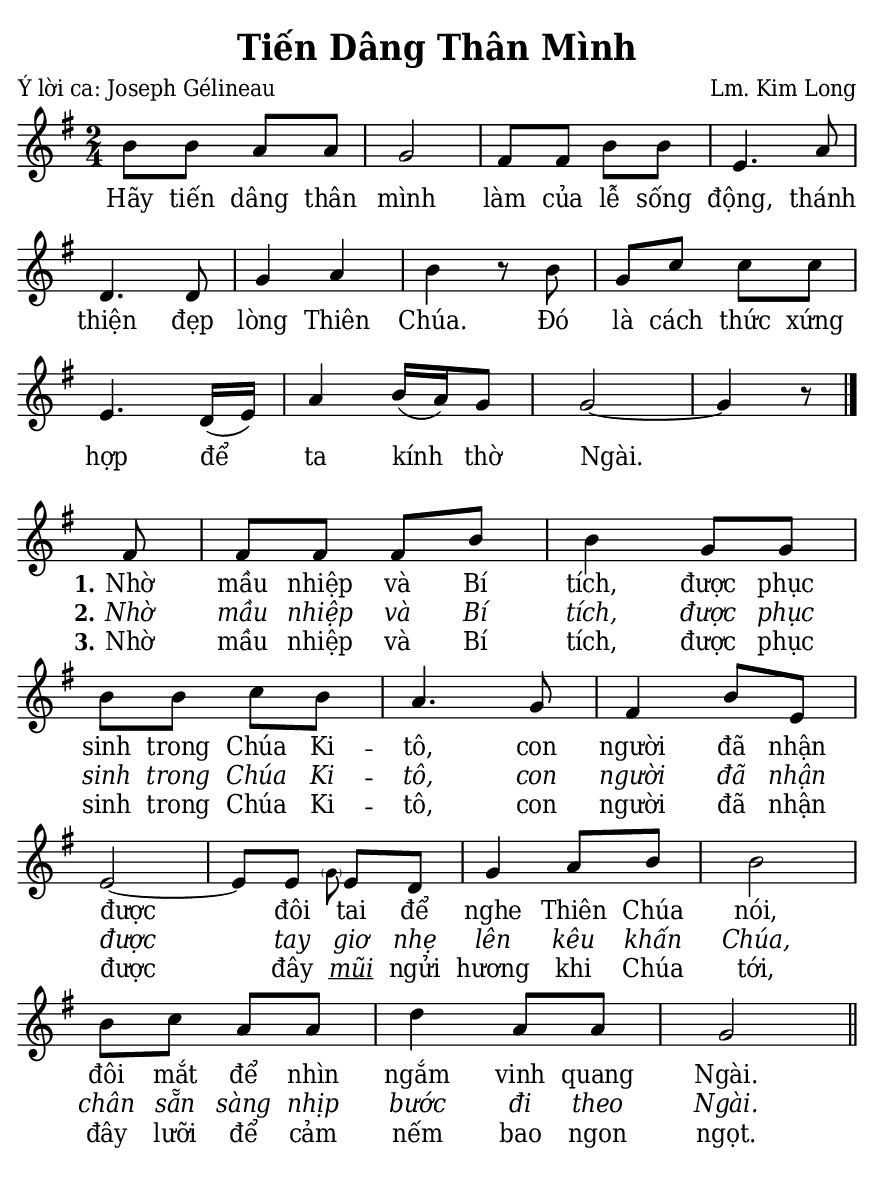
% Cài đặt chung
\version "2.24.3"
\include "english.ly"

\header {
  title = "Tiến Dâng Thân Mình"
  poet = "Ý lời ca: Joseph Gélineau"
  composer = "Lm. Kim Long"
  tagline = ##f
}

% Nhạc
nhacPhanMot = \relative c'' {
  \key g \major
  \time 2/4
  b8 b a a |
  g2 |
  fs8 fs b b |
  e,4. a8 |
  d,4. d8 |
  g4 a |
  b r8 b |
  g c c c |
  e,4. d16 (e) |
  a4 b16 (a) g8 |
  g2 ~ |
  g4 r8 \bar "|."
}

nhacPhanHai = \relative c' {
  \key g \major
  \time 2/4
  \partial 8 fs8 |
  fs fs fs b |
  b4 g8 g |
  b b c b |
  a4. g8 |
  fs4 b8 e, |
  e2 ~ |
  e8 e
  <<
    {
      \voiceOne
      e8
    }
    \new Voice = "splitpart" {
      \voiceTwo
      \once \override NoteColumn.force-hshift = #-1.5
      \tweak font-size #-2
      \parenthesize
      g8
    }
  >>
  \oneVoice
  d |
  g4 a8 b |
  b2 |
  b8 c a a |
  d4 a8 a |
  g2 \bar "||"
}

% Lời
loiPhanMot = \lyricmode {
  Hãy tiến dâng thân mình làm của lễ sống động,
  thánh thiện đẹp lòng Thiên Chúa.
  Đó là cách thức xứng hợp để ta kính thờ Ngài.
}

loiPhanHai = \lyricmode {
  <<
    {
      \set stanza = "1."
      Nhờ mầu nhiệp và Bí tích, được phục sinh trong Chúa Ki -- tô,
      con người đã nhận được đôi tai để nghe Thiên Chúa nói,
      đôi mắt để nhìn ngắm vinh quang Ngài.
      
    }
    \new Lyrics {
	    \set associatedVoice = "beSop"
	    \set stanza = "2."
      \override Lyrics.LyricText.font-shape = #'italic
      Nhờ mầu nhiệp và Bí tích, được phục sinh trong Chúa Ki -- tô,
      con người đã nhận được tay giơ nhẹ lên kêu khấn Chúa,
      chân sẵn sàng nhịp bước đi theo Ngài.
    }
    \new Lyrics {
	    \set associatedVoice = "beSop"
	    \set stanza = "3."
      Nhờ mầu nhiệp và Bí tích, được phục sinh trong Chúa Ki -- tô,
      con người đã nhận được đây \markup { \italic \underline "mũi" }
      ngửi hương khi Chúa tới,
      đây lưỡi để cảm nếm bao ngon ngọt.
    }
  >>
}

% Dàn trang
\paper {
  #(set-paper-size "a5")
  top-margin = 3\mm
  bottom-margin = 3\mm
  left-margin = 3\mm
  right-margin = 3\mm
  indent = #0
  #(define fonts
	 (make-pango-font-tree "Deja Vu Serif Condensed"
	 		       "Deja Vu Serif Condensed"
			       "Deja Vu Serif Condensed"
			       (/ 20 20)))
  print-page-number = ##f
}

\score {
  <<
    \new Staff <<
        \clef treble
        \new Voice = beSop {
          \nhacPhanMot
        }
      \new Lyrics \lyricsto beSop \loiPhanMot
    >>
  >>
  \layout {
    \override Lyrics.LyricSpace.minimum-distance = #1.5
    \override Score.BarNumber.break-visibility = ##(#f #f #f)
    \override Score.SpacingSpanner.uniform-stretching = ##t
    ragged-last = ##f
  }
}

\score {
  <<
    \new Staff <<
        \clef treble
        \new Voice = beSop {
          \nhacPhanHai
        }
      \new Lyrics \lyricsto beSop \loiPhanHai
    >>
  >>
  \layout {
    \override Staff.TimeSignature.transparent = ##t
    \override Lyrics.LyricSpace.minimum-distance = #1.5
    \override Score.BarNumber.break-visibility = ##(#f #f #f)
    \override Score.SpacingSpanner.uniform-stretching = ##t
    ragged-last = ##f
  }
}
